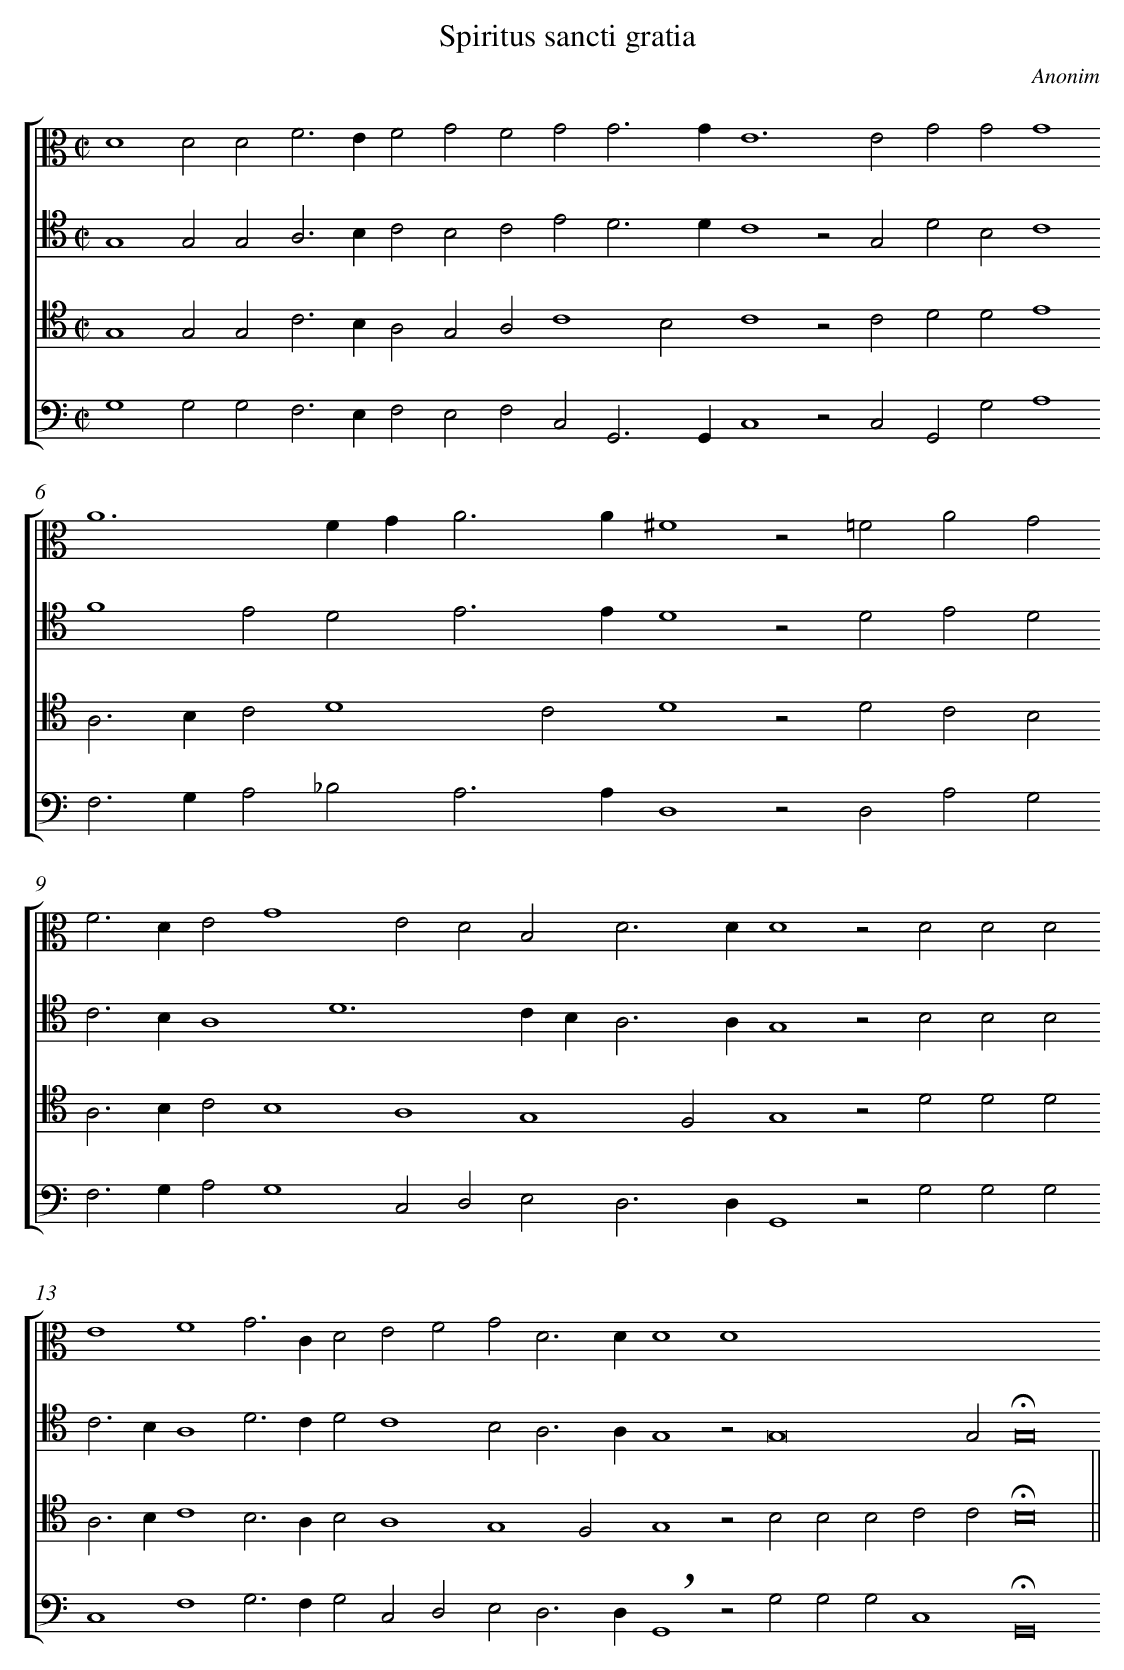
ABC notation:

X:1
T: Spiritus sancti gratia
C: Anonim
L: 1/4
M: C|
%%staves [1 2 3 4]
V: 1 clef=alto
V: 2 clef=tenor
V: 3 clef=tenor
V: 4 clef=bass
K: C
[V:1] D4D2D2 [|]
[V:2] G,4G,2G,2 [|]
[V:3] G,4G,2G,2 [|]
[V:4] G,4G,2G,2 [|]
[V:1] F2>E2F2G2 [|]
[V:2] A,2>B,2C2B,2 [|]
[V:3] C2>B,2A,2G,2 [|]
[V:4] F,2>E,2F,2E,2 [|]
[V:1] F2G2G3G [|]
[V:2] C2E2D3D [|]
[V:3] A,2C4B,2 [|]
[V:4] F,2C,2G,,3G,, [|]
[V:1] E6E2 [|]
[V:2] C4z2G,2 [|]
[V:3] C4z2C2 [|]
[V:4] C,4z2C,2 [|]
[V:1] G2G2G4 [|]
[V:2] D2B,2C4 [|]
[V:3] D2D2E4 [|]
[V:4] G,,2G,2A,4 [|]
[V:1] A6FG [|]
[V:2] F4E2D2 [|]
[V:3] A,2>B,2C2D4 [|]
[V:4] F,2>G,2A,2_B,2 [|]
[V:1] A2>A2^F4 [|]
[V:2] E2>E2D4 [|]
[V:3] C2D4 [|]
[V:4] A,2>A,2D,4 [|]
[V:1] z2=F2A2G2 [|]
[V:2] z2D2E2D2 [|]
[V:3] z2D2C2B,2 [|]
[V:4] z2D,2A,2G,2 [|]
[V:1] F2>D2E2G4 [|]
[V:2] C2>B,2A,4 [|]
[V:3] A,2>B,2C2B,4 [|]
[V:4] F,2>G,2A,2G,4 [|]
[V:1] E2D2B,2 [|]
[V:2] D6CB, [|]
[V:3] A,4G,4 [|]
[V:4] C,2D,2E,2 [|]
[V:1] D2>D2D4 [|]
[V:2] A,2>A,2G,4 [|]
[V:3] F,2G,4 [|]
[V:4] D,2>D,2G,,4 [|]
[V:1] z2D2D2D2 [|]
[V:2] z2B,2B,2B,2 [|]
[V:3] z2D2D2D2 [|]
[V:4] z2G,2G,2G,2 [|]
[V:1] E4F4 [|]
[V:2] C2>B,2A,4 [|]
[V:3] A,2>B,2C4 [|]
[V:4] C,4F,4 [|]
[V:1] G2>C2D2E2 [|]
[V:2] D2>C2D2C4 [|]
[V:3] B,2>A,2B,2A,4 [|]
[V:4] G,2>F,2G,2C,2 [|]
[V:1] F2G2D3D [|]
[V:2] B,2A,3A, [|]
[V:3] G,4F,2 [|]
[V:4] D,2E,2D,3D, [|]
[V:1] D4D4 [|]
[V:2] G,4z2G,8 [|]
[V:3] G,4z2B,2 [|]
[V:4] !breath!G,,4z2G,2 [|]
[V:1] x8 [|]
[V:2] G,2 [|]
[V:3] B,2B,2C2C2 [|]
[V:4] G,2G,2C,4 [|]
[V:1] x8 [|]
[V:2] !fermata!G,8 [|]
[V:3] !fermata!B,8 ||
[V:4] !fermata!G,,8 [|]
